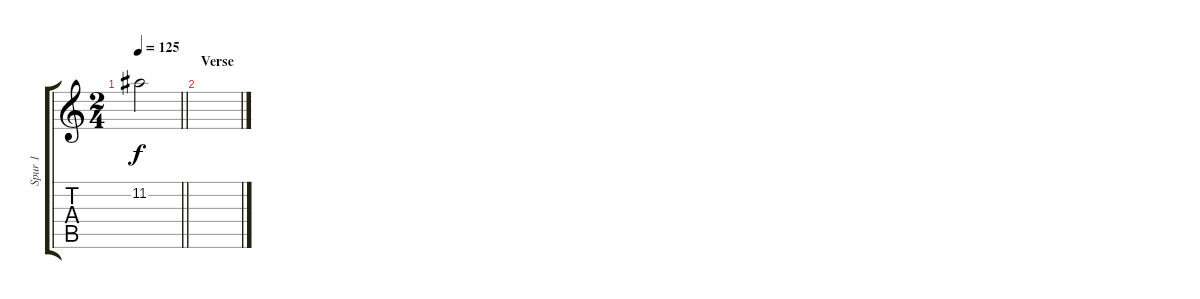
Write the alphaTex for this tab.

\track ("Spur 1" "Spur 1") {instrument acousticguitarsteel}
\staff {score tabs}
\tuning (E4 B3 G3 D3 A2 E2) {hide}
\ts (2 4)
\tempo 125
\clef g2
\barLineRight lightlight
\ks c
11.2.2{dy f} |
\section ("" "Verse")
